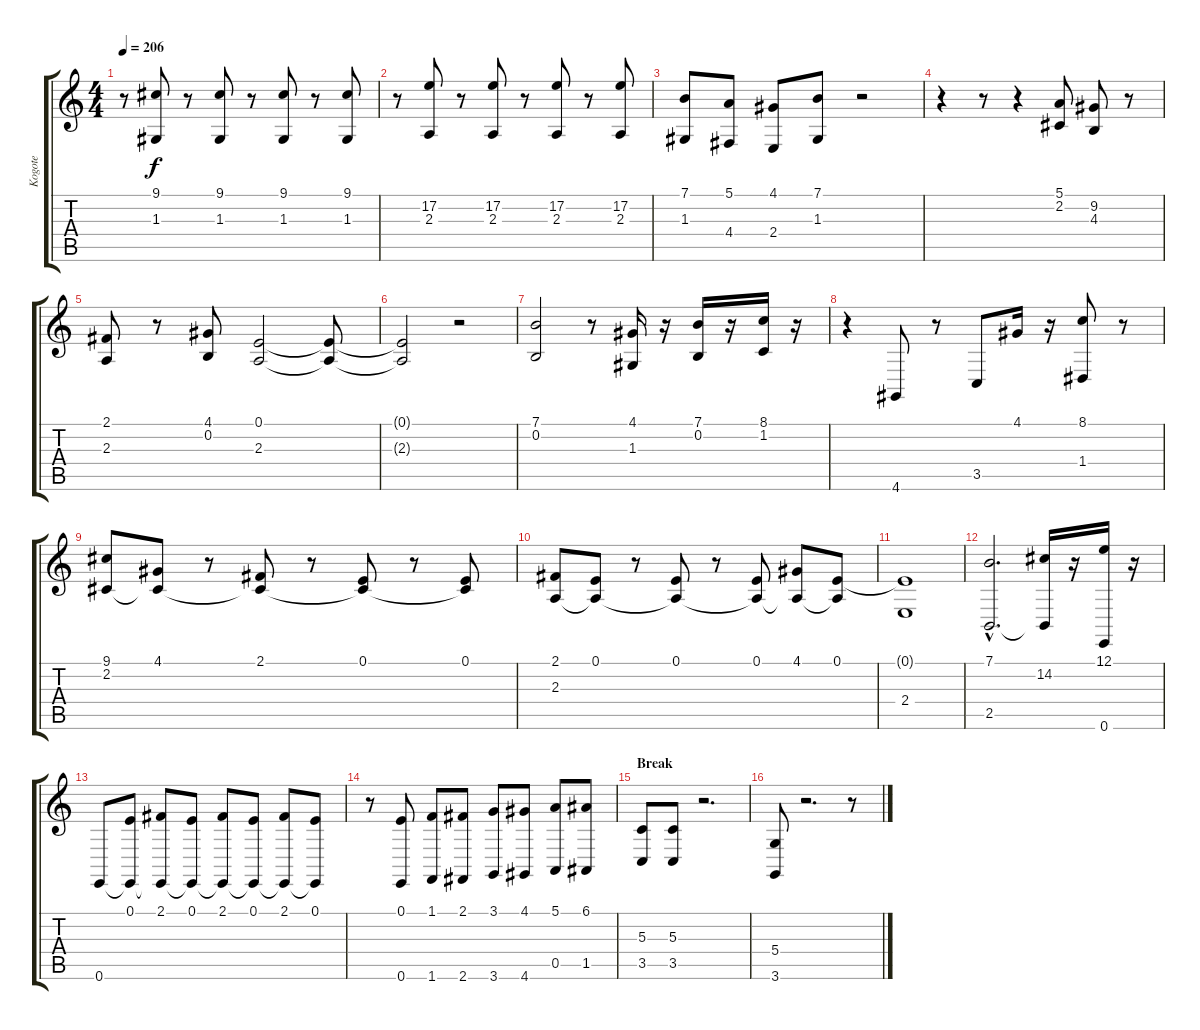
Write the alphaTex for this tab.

\track ("Kogote" "Kogote") {instrument brasssection}
\staff {score tabs}
\tuning (E4 B3 G3 D3 A2 E2) {hide}
\ts (4 4)
\tempo 206
\clef g2
\ks c
r.8{dy f} (9.1 1.3).8 r.8 (9.1 1.3).8 r.8 (9.1 1.3).8 r.8 (9.1 1.3).8 |
r.8 (17.2 2.3).8 r.8 (17.2 2.3).8 r.8 (17.2 2.3).8 r.8 (17.2 2.3).8 |
(7.1 1.3).8 (5.1 4.4).8 (4.1 2.4).8 (7.1 1.3).8 r.2 |
r.4 r.8 r.4 (5.1 2.2).8 (9.2 4.3).8 r.8 |
(2.1 2.3).8 r.8 (4.1 0.2).8 (0.1 2.3).2 (0.1{t} 2.3{t}).8 |
(0.1{t} 2.3{t}).2 r.2 |
(7.1 0.2).2 r.8 (4.1 1.3).16 r.16 (7.1 0.2).16 r.16 (8.1 1.2).16 r.16 |
r.4 4.6.8 r.8 3.5.8 4.1.16 r.16 (8.1 1.4).8 r.8 |
(9.1 2.2).8 (4.1 2.2{t}).8 r.8 (2.1 2.2{t}).8 r.8 (0.1 2.2{t}).8 r.8 (0.1 2.2{t}).8 |
(2.1 2.3).8 (0.1 2.3{t}).8 r.8 (0.1 2.3{t}).8 r.8 (0.1 2.3{t}).8 (4.1 2.3{t}).8 (0.1 2.3{t}).8 |
(0.1{t} 2.4).1 |
(7.1{hac} 2.5{hac}).2{d} (14.2 2.5{t}).16 r.16 (12.1 0.6).16 r.16 |
0.6.8 (0.1 0.6{t}).8 (2.1 0.6{t}).8 (0.1 0.6{t}).8 (2.1 0.6{t}).8 (0.1 0.6{t}).8 (2.1 0.6{t}).8 (0.1 0.6{t}).8 |
r.8 (0.1 0.6).8 (1.1 1.6).8 (2.1 2.6).8 (3.1 3.6).8 (4.1 4.6).8 (5.1 0.5).8 (6.1 1.5).8 |
\section ("" "Break")
(5.3 3.5).8 (5.3 3.5).8 r.2{d} |
(5.4 3.6).8 r.2{d} r.8
